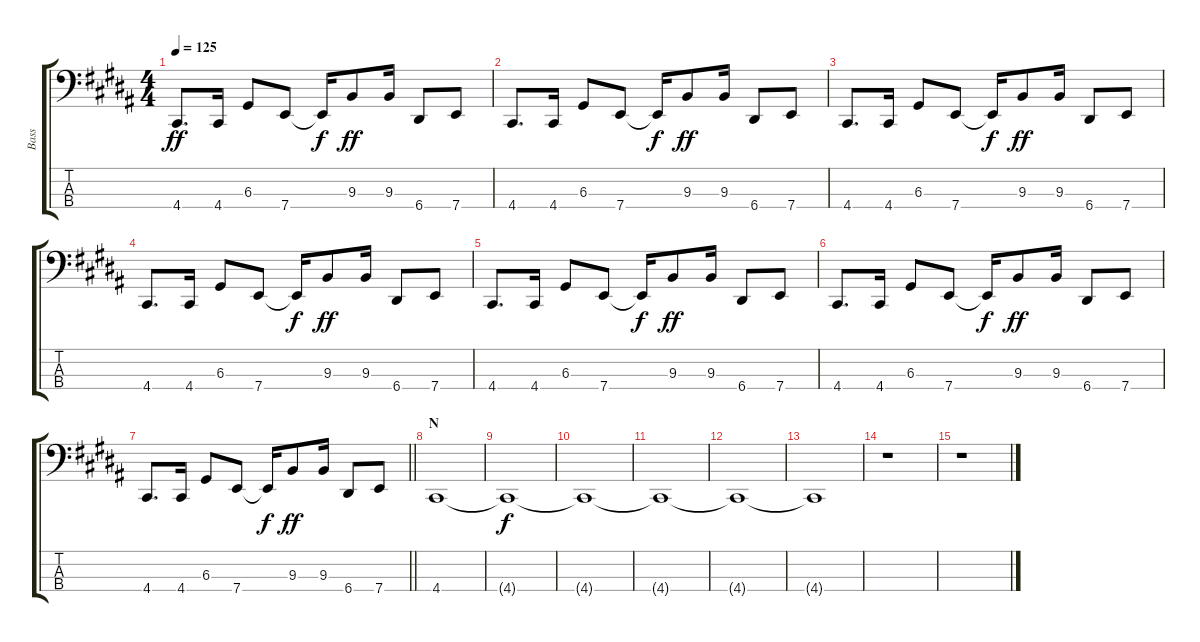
\track ("Bass" "Bass") {instrument electricbasspick}
\staff {score tabs}
\tuning (C2 G1 D1 A0) {hide}
\ts (4 4)
\tempo 125
\clef f4
\ks b
4.4.8{d dy ff} 4.4.16 6.3.8 7.4.8 7.4{t}.16{dy f} 9.3.8{dy ff} 9.3.16 6.4.8 7.4.8 |
4.4.8{d} 4.4.16 6.3.8 7.4.8 7.4{t}.16{dy f} 9.3.8{dy ff} 9.3.16 6.4.8 7.4.8 |
4.4.8{d} 4.4.16 6.3.8 7.4.8 7.4{t}.16{dy f} 9.3.8{dy ff} 9.3.16 6.4.8 7.4.8 |
4.4.8{d} 4.4.16 6.3.8 7.4.8 7.4{t}.16{dy f} 9.3.8{dy ff} 9.3.16 6.4.8 7.4.8 |
4.4.8{d} 4.4.16 6.3.8 7.4.8 7.4{t}.16{dy f} 9.3.8{dy ff} 9.3.16 6.4.8 7.4.8 |
4.4.8{d} 4.4.16 6.3.8 7.4.8 7.4{t}.16{dy f} 9.3.8{dy ff} 9.3.16 6.4.8 7.4.8 |
\barLineRight lightlight
4.4.8{d} 4.4.16 6.3.8 7.4.8 7.4{t}.16{dy f} 9.3.8{dy ff} 9.3.16 6.4.8 7.4.8 |
\section ("" "N")
4.4.1 |
4.4{t}.1{dy f} |
4.4{t}.1 |
4.4{t}.1 |
4.4{t}.1 |
4.4{t}.1 |
r.1 |
r.1
